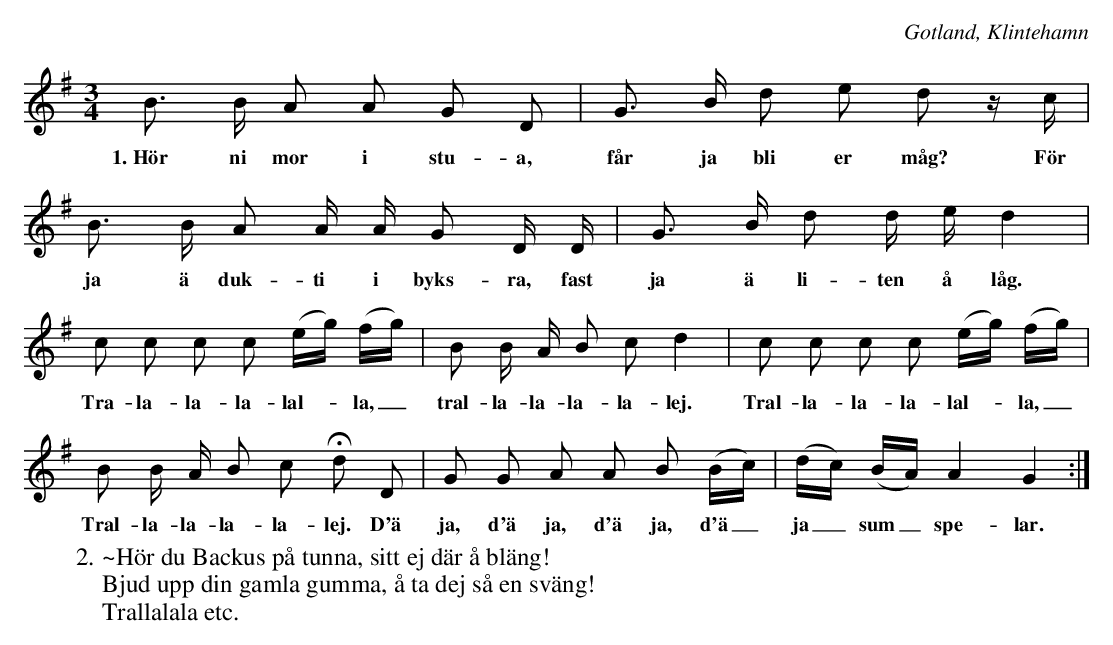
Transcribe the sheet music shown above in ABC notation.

X:1
T:
O:Gotland, Klintehamn
M:3/4
L:1/16
K:G
B3 B A2 A2 G2 D2|G3 B d2 e2 d2 z c|
w:1.~H\"or ni mor i stu-a, f\aar ja bli er m\aag? F\"or
B3 B A2 A A G2 D D|G3 B d2 d e d4|
w:ja \"a duk-ti i byks-ra, fast ja \"a li-ten \aa l\aag.
c2 c2 c2 c2 (eg) (fg)|B2 B A B2 c2 d4|c2 c2 c2 c2 (eg) (fg)|
w:Tra-la-la-la-lal--la,_ tral-la-la-la-la-lej. Tral-la-la-la-lal--la,_
B2 B A B2 c2 Hd2 D2|G2 G2 A2 A2 B2 (Bc)|(dc) (BA) A4 G4:|
w:Tral-la-la-la-la-lej. D'\"a ja, d'\"a ja, d'\"a ja, d'\"a_ ja_ sum_ spe-lar.
W:2.~H\"or du Backus p\aa tunna, sitt ej d\"ar \aa bl\"ang!
W:Bjud upp din gamla gumma, \aa ta dej s\aa en sv\"ang!
W:Trallalala etc.
